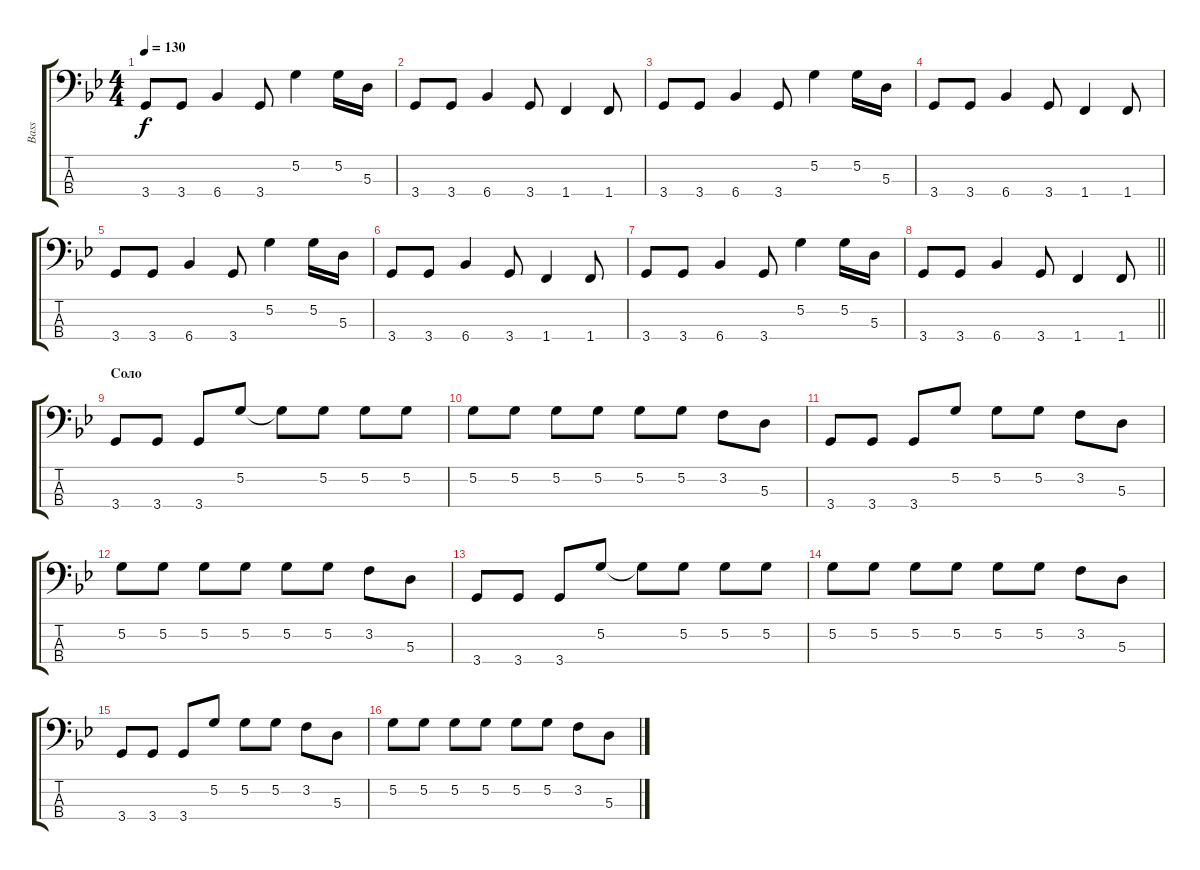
\track ("Bass" "Bass") {instrument electricbassfinger}
\staff {score tabs}
\tuning (G2 D2 A1 E1) {hide}
\ts (4 4)
\tempo 130
\clef f4
\ks gminor
3.4.8{dy f} 3.4.8 6.4.4 3.4.8 5.2.4 5.2.16 5.3.16 |
3.4.8 3.4.8 6.4.4 3.4.8 1.4.4 1.4.8 |
3.4.8 3.4.8 6.4.4 3.4.8 5.2.4 5.2.16 5.3.16 |
3.4.8 3.4.8 6.4.4 3.4.8 1.4.4 1.4.8 |
3.4.8 3.4.8 6.4.4 3.4.8 5.2.4 5.2.16 5.3.16 |
3.4.8 3.4.8 6.4.4 3.4.8 1.4.4 1.4.8 |
3.4.8 3.4.8 6.4.4 3.4.8 5.2.4 5.2.16 5.3.16 |
\barLineRight lightlight
3.4.8 3.4.8 6.4.4 3.4.8 1.4.4 1.4.8 |
\section ("" "Соло")
3.4.8 3.4.8 3.4.8 5.2.8 5.2{t}.8 5.2.8 5.2.8 5.2.8 |
5.2.8 5.2.8 5.2.8 5.2.8 5.2.8 5.2.8 3.2.8 5.3.8 |
3.4.8 3.4.8 3.4.8 5.2.8 5.2.8 5.2.8 3.2.8 5.3.8 |
5.2.8 5.2.8 5.2.8 5.2.8 5.2.8 5.2.8 3.2.8 5.3.8 |
3.4.8 3.4.8 3.4.8 5.2.8 5.2{t}.8 5.2.8 5.2.8 5.2.8 |
5.2.8 5.2.8 5.2.8 5.2.8 5.2.8 5.2.8 3.2.8 5.3.8 |
3.4.8 3.4.8 3.4.8 5.2.8 5.2.8 5.2.8 3.2.8 5.3.8 |
5.2.8 5.2.8 5.2.8 5.2.8 5.2.8 5.2.8 3.2.8 5.3.8
